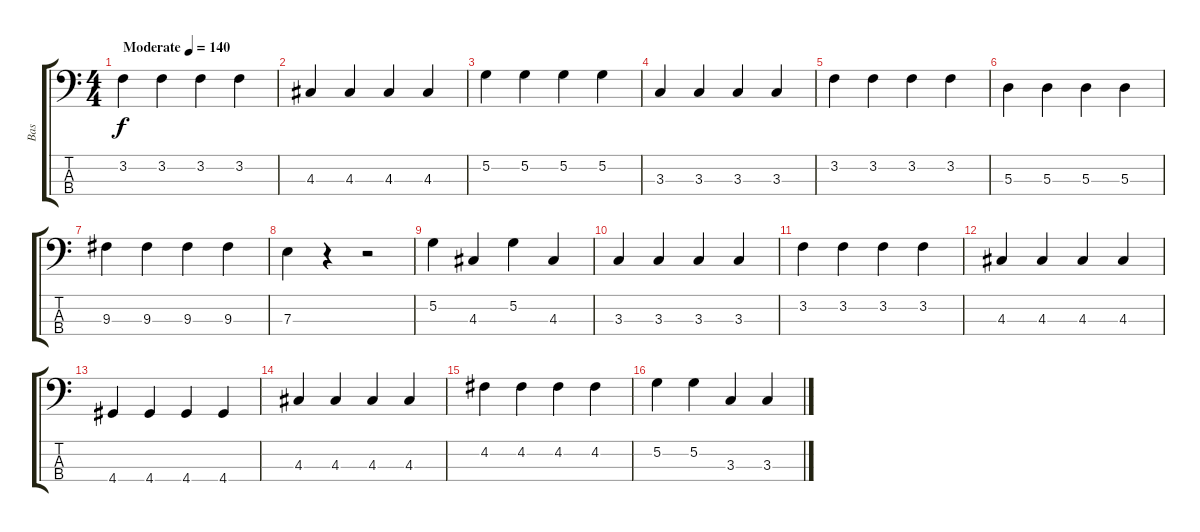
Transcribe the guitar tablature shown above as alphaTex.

\track ("Bas" "Bas") {instrument electricbassfinger}
\staff {score tabs}
\tuning (G2 D2 A1 E1) {hide}
\ts (4 4)
\tempo (140 "Moderate")
\clef f4
\ks c
3.2.4{dy f instrument electricbassfinger} 3.2.4 3.2.4 3.2.4 |
4.3.4 4.3.4 4.3.4 4.3.4 |
5.2.4 5.2.4 5.2.4 5.2.4 |
3.3.4 3.3.4 3.3.4 3.3.4 |
3.2.4 3.2.4 3.2.4 3.2.4 |
5.3.4 5.3.4 5.3.4 5.3.4 |
9.3.4 9.3.4 9.3.4 9.3.4 |
7.3.4 r.4 r.2 |
5.2.4 4.3.4 5.2.4 4.3.4 |
3.3.4 3.3.4 3.3.4 3.3.4 |
3.2.4 3.2.4 3.2.4 3.2.4 |
4.3.4 4.3.4 4.3.4 4.3.4 |
4.4.4 4.4.4 4.4.4 4.4.4 |
4.3.4 4.3.4 4.3.4 4.3.4 |
4.2.4 4.2.4 4.2.4 4.2.4 |
5.2.4 5.2.4 3.3.4 3.3.4
